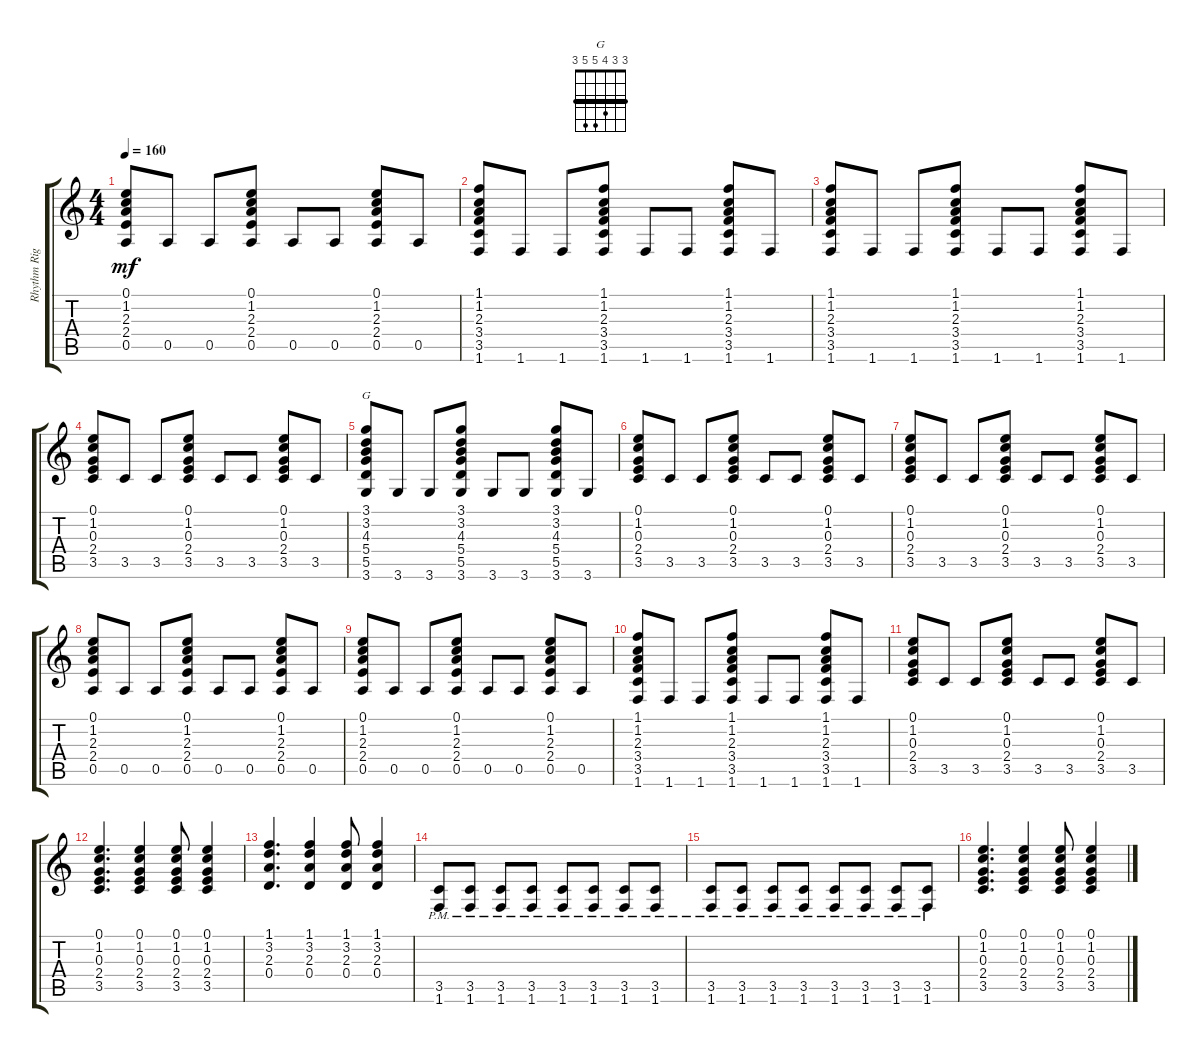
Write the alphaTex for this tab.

\track ("Rhythm Right" "Rhythm Rig") {instrument acousticguitarsteel}
\staff {score tabs}
\tuning (E4 B3 G3 D3 A2 E2) {hide}
\chord ("G" 3 3 4 5 5 3) {barre 3}
\ts (4 4)
\tempo 160
\clef g2
\ks c
(0.1 1.2 2.3 2.4 0.5).8{dy mf} 0.5.8 0.5.8 (0.1 1.2 2.3 2.4 0.5).8 0.5.8 0.5.8 (0.1 1.2 2.3 2.4 0.5).8 0.5.8 |
(1.1 1.2 2.3 3.4 3.5 1.6).8 1.6.8 1.6.8 (1.1 1.2 2.3 3.4 3.5 1.6).8 1.6.8 1.6.8 (1.1 1.2 2.3 3.4 3.5 1.6).8 1.6.8 |
(1.1 1.2 2.3 3.4 3.5 1.6).8 1.6.8 1.6.8 (1.1 1.2 2.3 3.4 3.5 1.6).8 1.6.8 1.6.8 (1.1 1.2 2.3 3.4 3.5 1.6).8 1.6.8 |
(0.1 1.2 0.3 2.4 3.5).8 3.5.8 3.5.8 (0.1 1.2 0.3 2.4 3.5).8 3.5.8 3.5.8 (0.1 1.2 0.3 2.4 3.5).8 3.5.8 |
(3.1 3.2 4.3 5.4 5.5 3.6).8{ch "G"} 3.6.8 3.6.8 (3.1 3.2 4.3 5.4 5.5 3.6).8 3.6.8 3.6.8 (3.1 3.2 4.3 5.4 5.5 3.6).8 3.6.8 |
(0.1 1.2 0.3 2.4 3.5).8 3.5.8 3.5.8 (0.1 1.2 0.3 2.4 3.5).8 3.5.8 3.5.8 (0.1 1.2 0.3 2.4 3.5).8 3.5.8 |
(0.1 1.2 0.3 2.4 3.5).8 3.5.8 3.5.8 (0.1 1.2 0.3 2.4 3.5).8 3.5.8 3.5.8 (0.1 1.2 0.3 2.4 3.5).8 3.5.8 |
(0.1 1.2 2.3 2.4 0.5).8 0.5.8 0.5.8 (0.1 1.2 2.3 2.4 0.5).8 0.5.8 0.5.8 (0.1 1.2 2.3 2.4 0.5).8 0.5.8 |
(0.1 1.2 2.3 2.4 0.5).8 0.5.8 0.5.8 (0.1 1.2 2.3 2.4 0.5).8 0.5.8 0.5.8 (0.1 1.2 2.3 2.4 0.5).8 0.5.8 |
(1.1 1.2 2.3 3.4 3.5 1.6).8 1.6.8 1.6.8 (1.1 1.2 2.3 3.4 3.5 1.6).8 1.6.8 1.6.8 (1.1 1.2 2.3 3.4 3.5 1.6).8 1.6.8 |
(0.1 1.2 0.3 2.4 3.5).8 3.5.8 3.5.8 (0.1 1.2 0.3 2.4 3.5).8 3.5.8 3.5.8 (0.1 1.2 0.3 2.4 3.5).8 3.5.8 |
(0.1 1.2 0.3 2.4 3.5).4{d} (0.1 1.2 0.3 2.4 3.5).4 (0.1 1.2 0.3 2.4 3.5).8 (0.1 1.2 0.3 2.4 3.5).4 |
(1.1 3.2 2.3 0.4).4{d} (1.1 3.2 2.3 0.4).4 (1.1 3.2 2.3 0.4).8 (1.1 3.2 2.3 0.4).4 |
(3.5{pm} 1.6{pm}).8 (3.5{pm} 1.6{pm}).8 (3.5{pm} 1.6{pm}).8 (3.5{pm} 1.6{pm}).8 (3.5{pm} 1.6{pm}).8 (3.5{pm} 1.6{pm}).8 (3.5{pm} 1.6{pm}).8 (3.5{pm} 1.6{pm}).8 |
(3.5{pm} 1.6{pm}).8 (3.5{pm} 1.6{pm}).8 (3.5{pm} 1.6{pm}).8 (3.5{pm} 1.6{pm}).8 (3.5{pm} 1.6{pm}).8 (3.5{pm} 1.6{pm}).8 (3.5{pm} 1.6{pm}).8 (3.5{pm} 1.6{pm}).8 |
(0.1 1.2 0.3 2.4 3.5).4{d} (0.1 1.2 0.3 2.4 3.5).4 (0.1 1.2 0.3 2.4 3.5).8 (0.1 1.2 0.3 2.4 3.5).4
